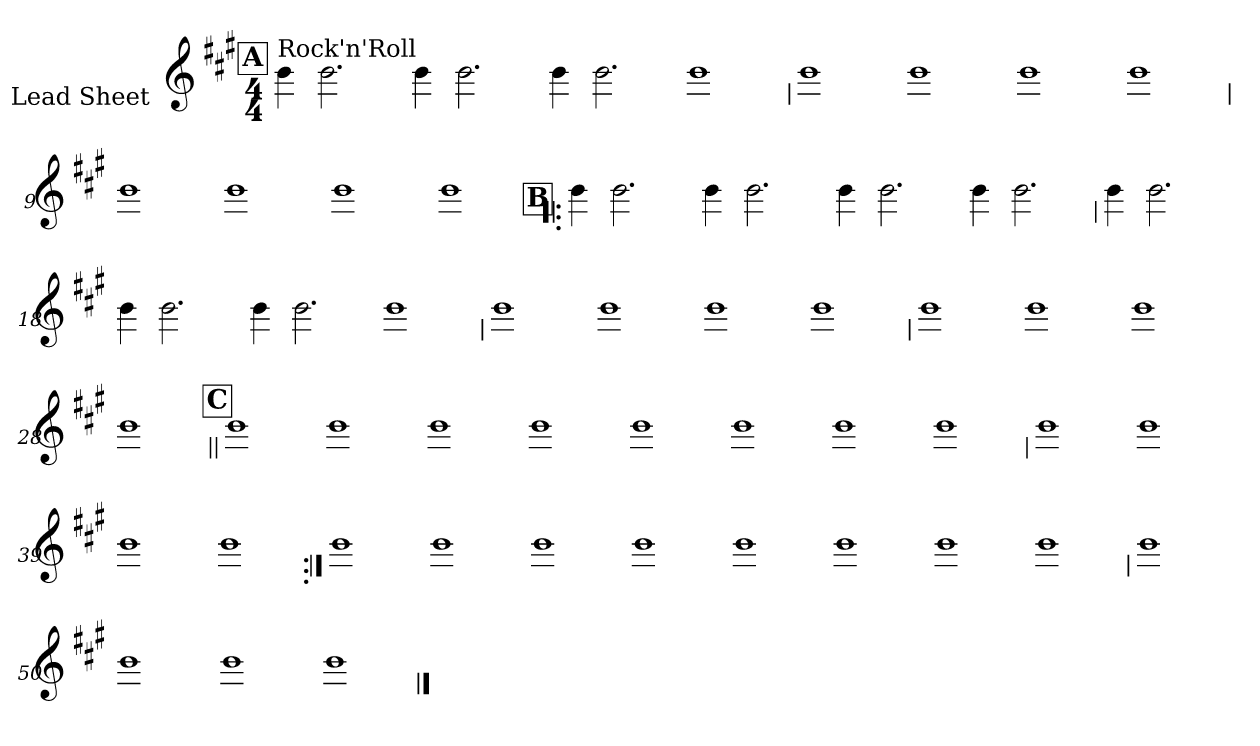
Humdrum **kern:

**kern
*part1
*staff1
*I"Lead Sheet
*stria0
*clefG2
*k[f#c#g#]
*A:
*M4/4
*MM180
!!LO:REH:place=s1:a:t=A
=1||
!LO:TX:a:t=Rock'n'Roll
4b
2.b
=2-
4b
2.b
=3-
4b
2.b
=4-
1b
!!LO:LB:g=z
=5
1b
=6-
1b
=7-
1b
=8-
1b
!!LO:LB:g=z
=9
1b
=10-
1b
=11-
1b
=12-
1b
!!LO:LB:g=z
!!LO:REH:place=s1:a:t=B
=13!|:
4b
2.b
=14-
4b
2.b
=15-
4b
2.b
=16-
4b
2.b
!!LO:LB:g=z
=17
4b
2.b
=18-
4b
2.b
=19-
4b
2.b
=20-
1b
!!LO:LB:g=z
=21
1b
=22-
1b
=23-
1b
=24-
1b
!!LO:LB:g=z
=25
1b
=26-
1b
=27-
1b
=28-
1b
!!LO:LB:g=z
!!LO:REH:place=s1:a:t=C
=29||
1b
=30-
1b
=31-
1b
=32-
1b
=33-
1b
=34-
1b
=35-
1b
=36-
1b
!!LO:LB:g=z
=37
1b
=38-
1b
=39-
1b
=40-
1b
!!LO:LB:g=z
=41:|!
1b
=42-
1b
=43-
1b
=44-
1b
=45-
1b
=46-
1b
=47-
1b
=48-
1b
!!LO:LB:g=z
=49
1b
=50-
1b
=51-
1b
=52-
1b
==
*-
